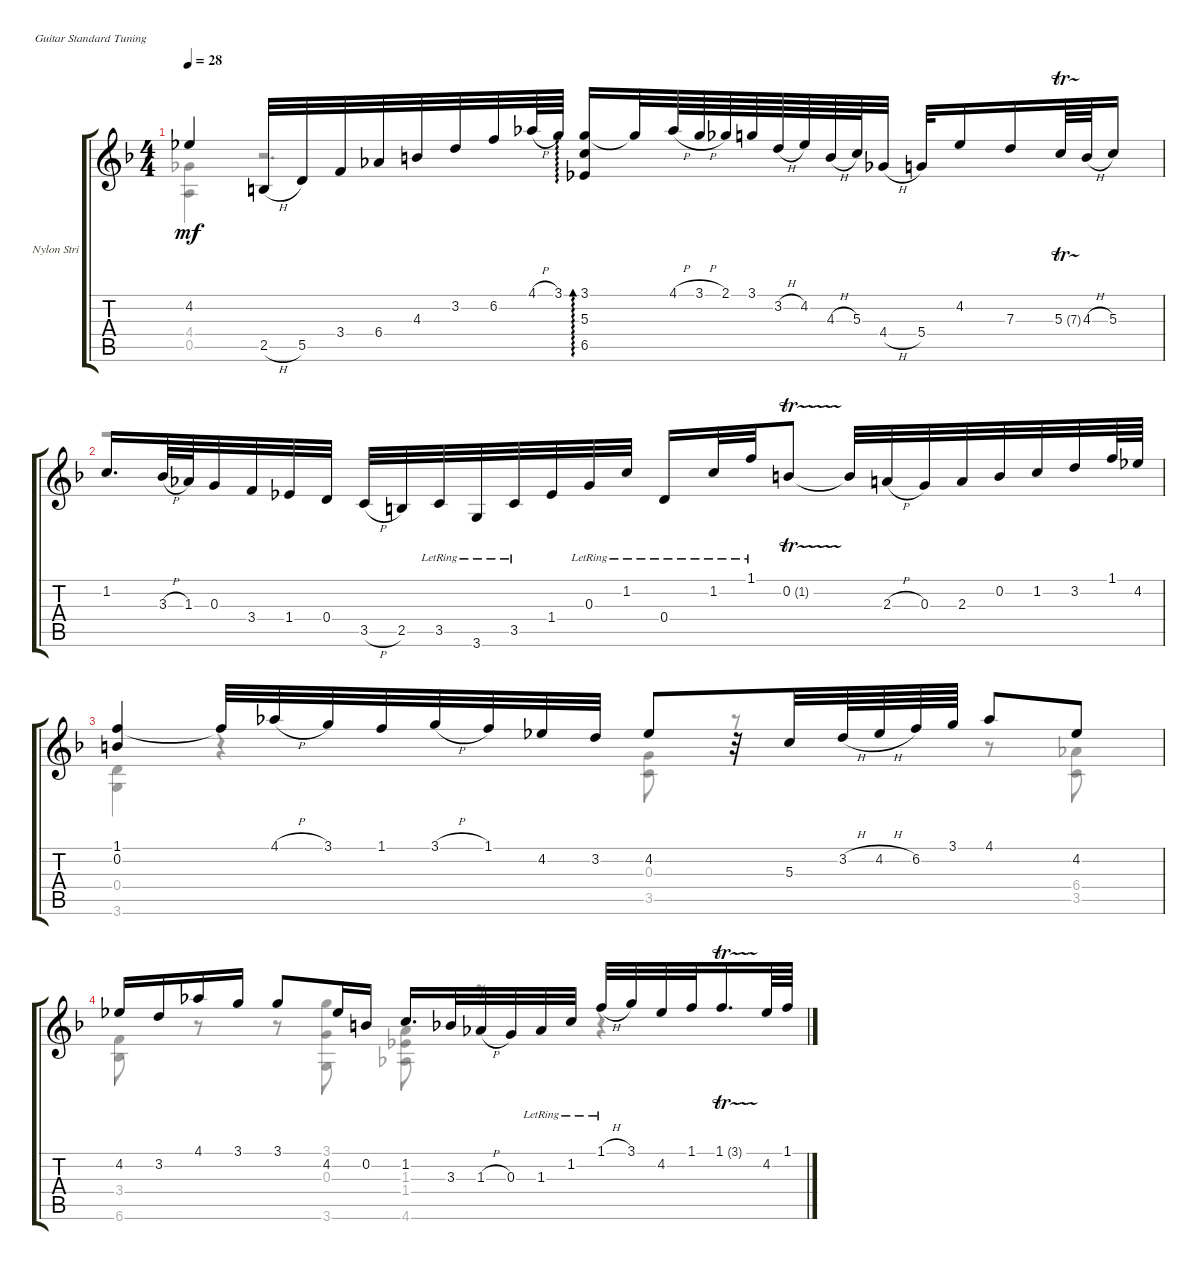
\bracketExtendMode groupsimilarinstruments
\firstSystemTrackNameOrientation horizontal
\otherSystemsTrackNameOrientation horizontal
\track ("Nylon Stringed Guitar" "Nylon Stri") {instrument acousticguitarnylon}
\staff {score tabs}
\tuning (E4 B3 G3 D3 A2 E2)
\voice
\ts (4 4)
\tempo 28
\clef g2
\ks f
4.2.4{dy mf} 2.5{h}.32 5.5.32 3.4.32 6.4.32 4.3.32 3.2.32 6.2.32 4.1{h}.64 3.1.64 (3.1 5.3 6.5).16{ad 0} 3.1{t}.32 4.1{h}.64 3.1{h}.64 2.1.64 3.1.64 3.2{h}.64 4.2.64 4.3{h}.64 5.3.64 4.4{h}.32 5.4.32 4.2.16 7.3.16 5.3{tr (7 16)}.64 4.3{h}.64 5.3.16 |
1.2.16{d} 3.3{h}.64 1.3.64 0.3.32 3.4.32 1.4.32 0.4.32 3.5{h}.32 2.5.32 3.5{lr}.32 3.6{lr}.32 3.5{lr}.32 1.4.32 0.3{lr}.32 1.2{lr}.32 0.4{lr}.16 1.2{lr}.32 1.1{lr}.32 0.2{tr (1 16)}.8 0.2{t}.32 2.3{h}.32 0.3.32 2.3.32 0.2.32 1.2.32 3.2.32 1.1.64 4.2.64 |
(1.1 0.2).4 1.1{t}.32 4.1{h}.32 3.1.32 1.1.32 3.1{h}.32 1.1.32 4.2.32 3.2.32 4.2.8 r.32 5.3.32 3.2{h}.64 4.2{h}.64 6.2.64 3.1.64 4.1.8 4.2.8 |
4.2.16 3.2.16 4.1.16 3.1.16 3.1.8 4.2.16 0.2.16 1.2.16{d} 3.3.32 1.3{h}.32 0.3.32 1.3{lr}.32 1.2{lr}.32 1.1{h lr}.32 3.1.32 4.2.32 1.1.32 1.1{tr (3 16)}.16{d} 4.2.64 1.1.64
\voice
\clef g2
\ottava regular
\simile none
\ks f
(4.4 0.5).4{dy mf} r.2{d} |
r.1 |
(0.4 3.6).4 r.4 (0.3 3.5).8 r.8 r.8 (6.4 3.5).8 |
(3.4 6.6).8 r.8 r.8 (3.1 0.3 3.6).8 (1.3 1.4 4.6).8 r.8 r.4
